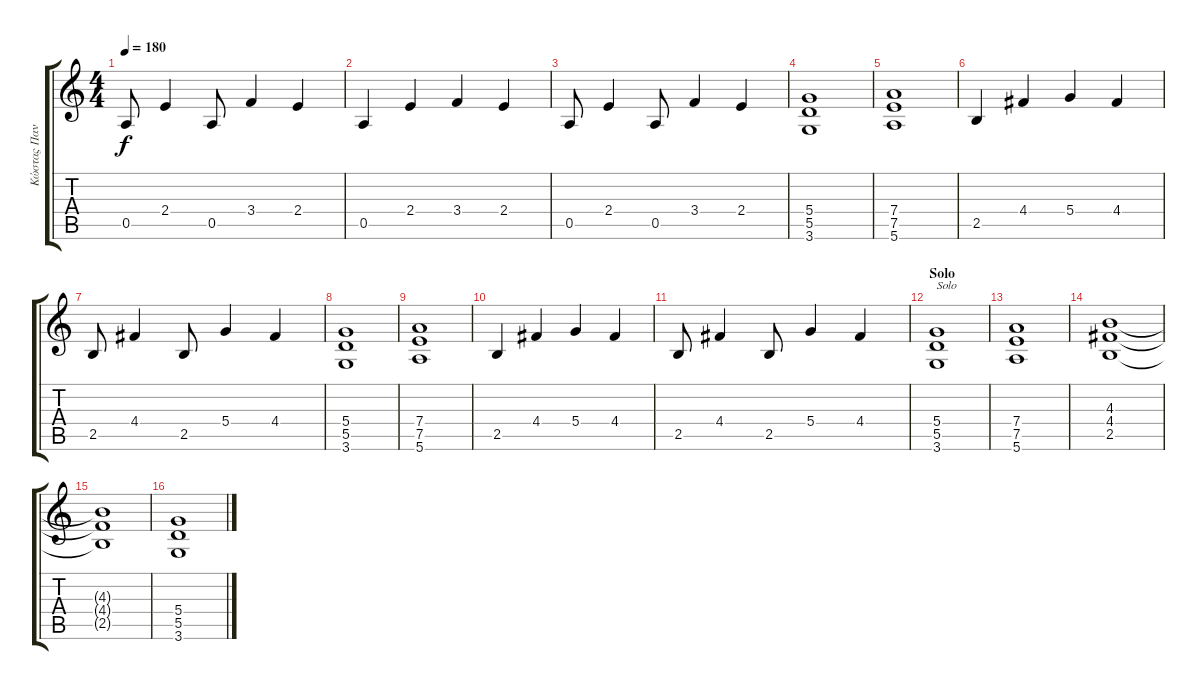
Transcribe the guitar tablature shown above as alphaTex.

\track ("Κώστας Παντέλης (Kostas pantelis)" "Κώστας Παν") {instrument distortionguitar}
\staff {score tabs}
\tuning (E4 B3 G3 D3 A2 E2) {hide}
\ts (4 4)
\tempo 180
\clef g2
\ks c
0.5.8{dy f} 2.4.4 0.5.8 3.4.4 2.4.4 |
0.5.4 2.4.4 3.4.4 2.4.4 |
0.5.8 2.4.4 0.5.8 3.4.4 2.4.4 |
(5.4 5.5 3.6).1 |
(7.4 7.5 5.6).1 |
2.5.4 4.4.4 5.4.4 4.4.4 |
2.5.8 4.4.4 2.5.8 5.4.4 4.4.4 |
(5.4 5.5 3.6).1 |
(7.4 7.5 5.6).1 |
2.5.4 4.4.4 5.4.4 4.4.4 |
2.5.8 4.4.4 2.5.8 5.4.4 4.4.4 |
\section ("" "Solo")
(5.4 5.5 3.6).1{txt "Solo"} |
(7.4 7.5 5.6).1 |
(4.3 4.4 2.5).1 |
(4.3{t} 4.4{t} 2.5{t}).1 |
(5.4 5.5 3.6).1
